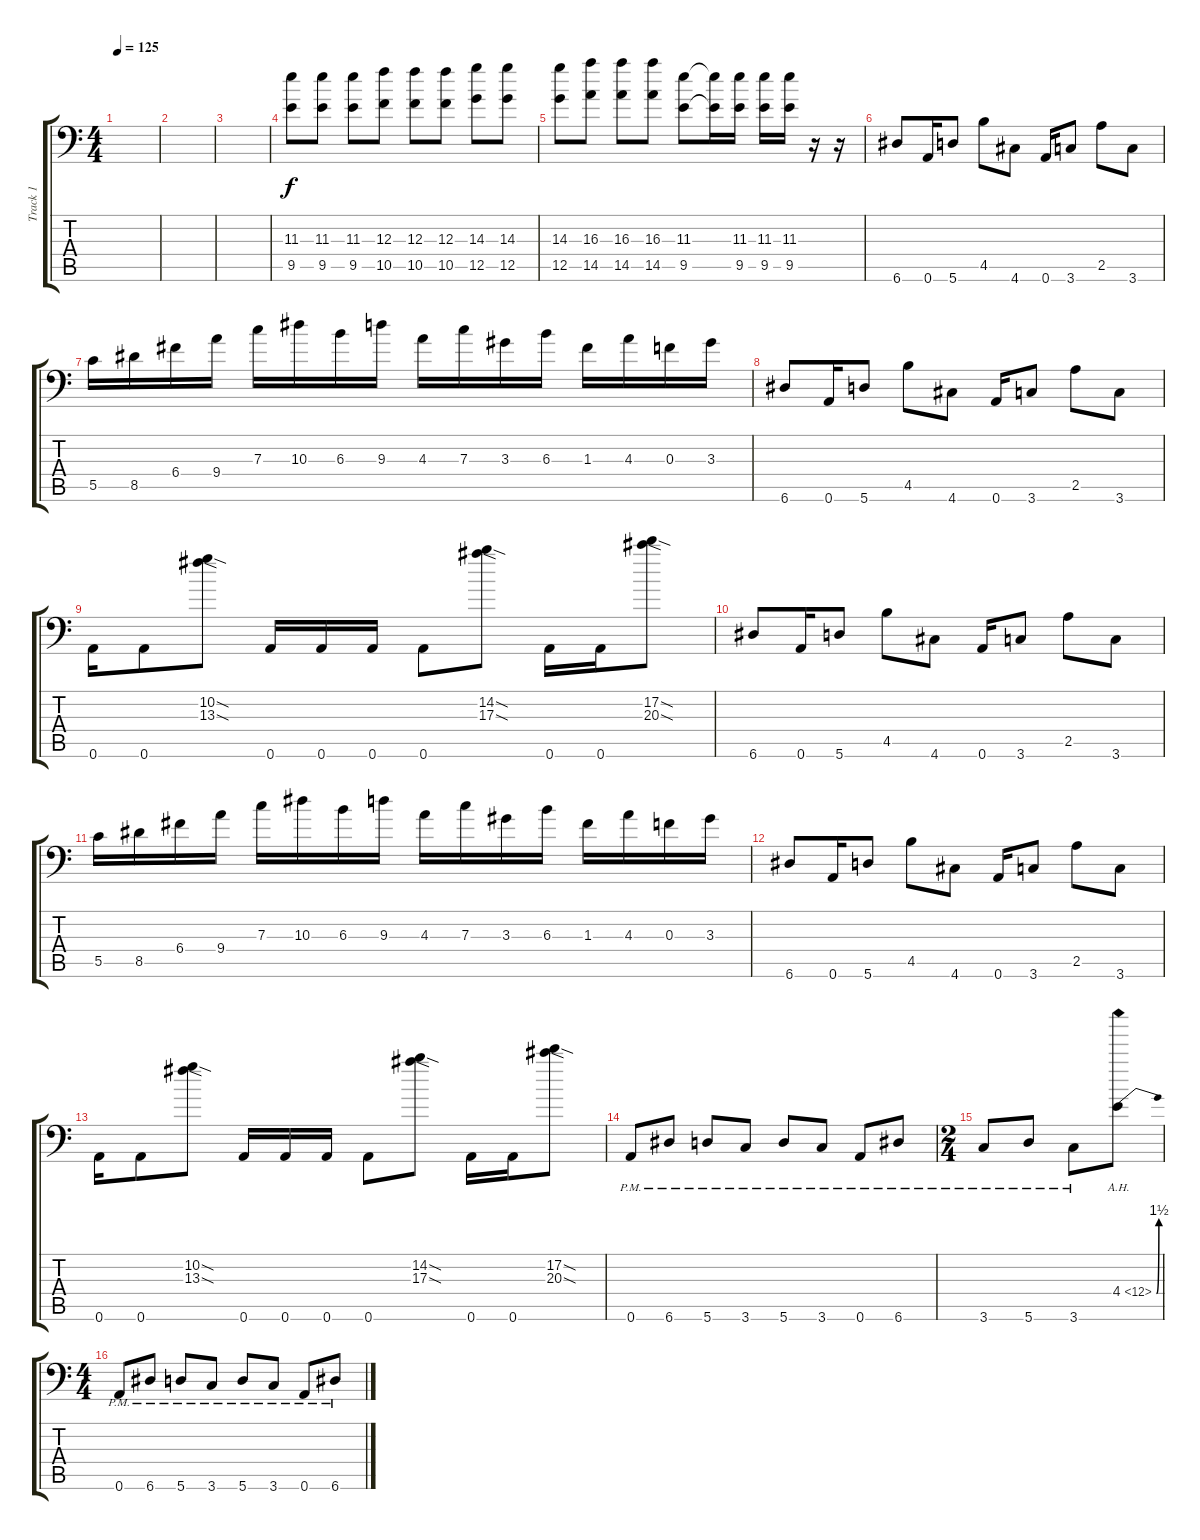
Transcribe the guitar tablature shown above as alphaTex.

\track ("Track 1" "Track 1") {instrument overdrivenguitar}
\staff {score tabs}
\tuning (D4 A3 F3 C3 G2 A1) {hide}
\ts (4 4)
\tempo 125
\clef f4
\ks c
|
|
|
(11.3 9.5).8 (11.3 9.5).8 (11.3 9.5).8 (12.3 10.5).8 (12.3 10.5).8 (12.3 10.5).8 (14.3 12.5).8 (14.3 12.5).8 |
(14.3 12.5).8 (16.3 14.5).8 (16.3 14.5).8 (16.3 14.5).8 (11.3 9.5).8 (11.3{t} 9.5{t}).16 (11.3 9.5).16 (11.3 9.5).16 (11.3 9.5).16 r.16 r.16 |
6.6.8 0.6.16 5.6.8 4.5.8 4.6.8 0.6.16 3.6.8 2.5.8 3.6.8 |
5.5.16 8.5.16 6.4.16 9.4.16 7.3.16 10.3.16 6.3.16 9.3.16 4.3.16 7.3.16 3.3.16 6.3.16 1.3.16 4.3.16 0.3.16 3.3.16 |
6.6.8 0.6.16 5.6.8 4.5.8 4.6.8 0.6.16 3.6.8 2.5.8 3.6.8 |
0.6.16 0.6.8 (10.2{sod} 13.3{sod}).8 0.6.16 0.6.16 0.6.16 0.6.8 (14.2{sod} 17.3{sod}).8 0.6.16 0.6.16 (17.2{sod} 20.3{sod}).8 |
6.6.8 0.6.16 5.6.8 4.5.8 4.6.8 0.6.16 3.6.8 2.5.8 3.6.8 |
5.5.16 8.5.16 6.4.16 9.4.16 7.3.16 10.3.16 6.3.16 9.3.16 4.3.16 7.3.16 3.3.16 6.3.16 1.3.16 4.3.16 0.3.16 3.3.16 |
6.6.8 0.6.16 5.6.8 4.5.8 4.6.8 0.6.16 3.6.8 2.5.8 3.6.8 |
0.6.16 0.6.8 (10.2{sod} 13.3{sod}).8 0.6.16 0.6.16 0.6.16 0.6.8 (14.2{sod} 17.3{sod}).8 0.6.16 0.6.16 (17.2{sod} 20.3{sod}).8 |
0.6{pm}.8 6.6{pm}.8 5.6{pm}.8 3.6{pm}.8 5.6{pm}.8 3.6{pm}.8 0.6{pm}.8 6.6{pm}.8 |
\ts (2 4)
3.6{pm}.8 5.6{pm}.8 3.6{pm}.8 4.4{be (bend 0 0 60 6) ah 8}.8 |
\ts (4 4)
0.6{pm}.8 6.6{pm}.8 5.6{pm}.8 3.6{pm}.8 5.6{pm}.8 3.6{pm}.8 0.6{pm}.8 6.6{pm}.8
